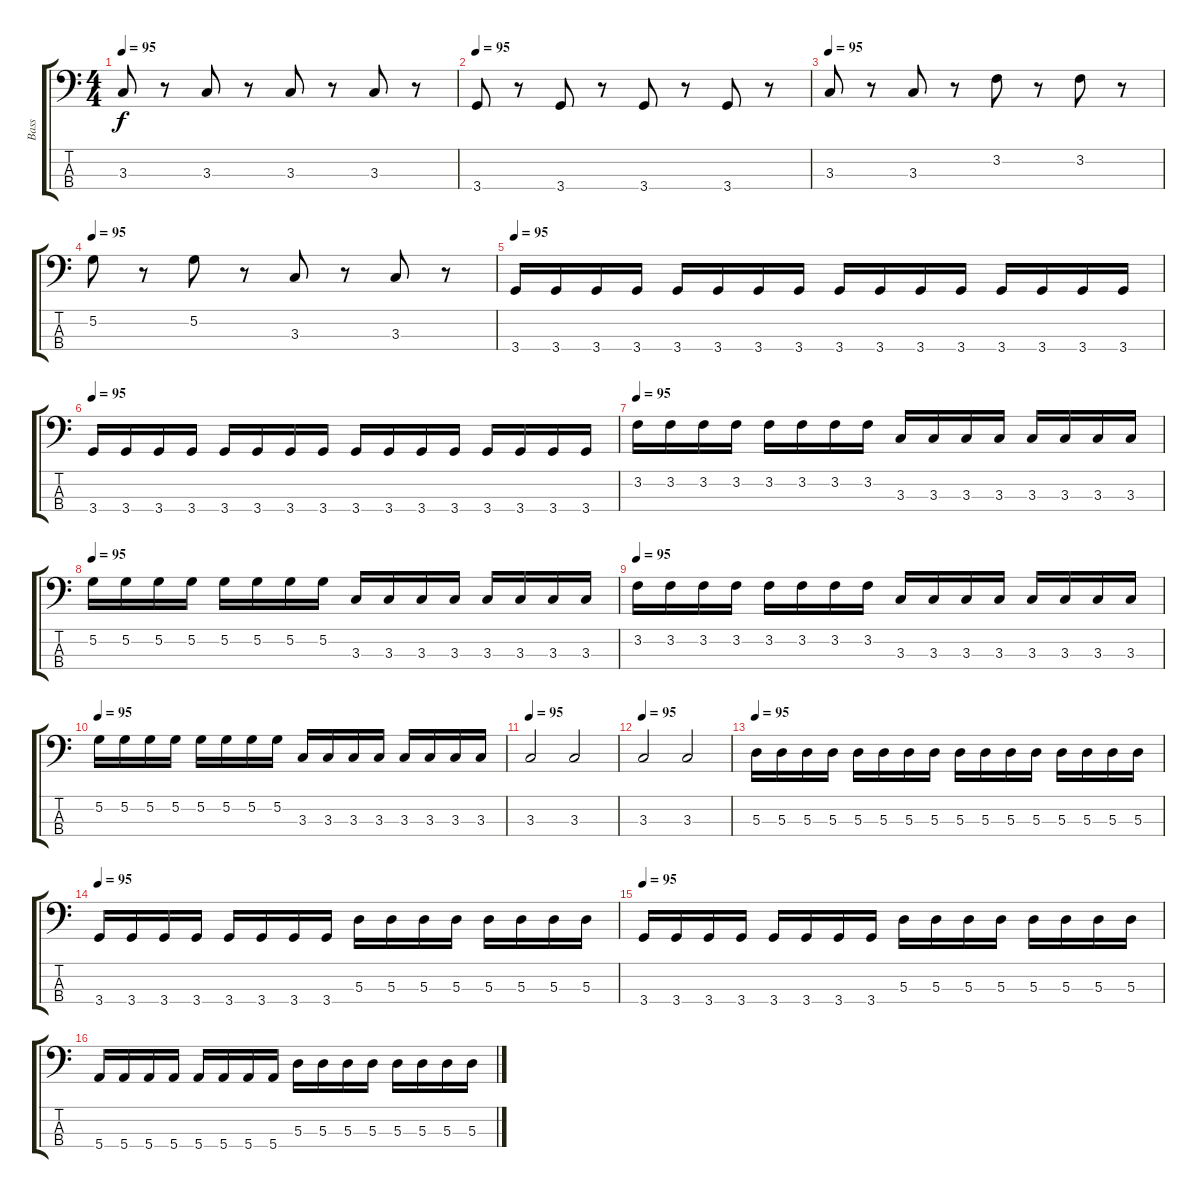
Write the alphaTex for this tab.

\track ("Bass" "Bass") {instrument slapbass1}
\staff {score tabs}
\tuning (G2 D2 A1 E1) {hide}
\ts (4 4)
\tempo 95
\clef f4
\ks c
3.3.8{dy f} r.8 3.3.8 r.8 3.3.8 r.8 3.3.8 r.8 |
\tempo 95
3.4.8 r.8 3.4.8 r.8 3.4.8 r.8 3.4.8 r.8 |
\tempo 95
3.3.8 r.8 3.3.8 r.8 3.2.8 r.8 3.2.8 r.8 |
\tempo 95
5.2.8 r.8 5.2.8 r.8 3.3.8 r.8 3.3.8 r.8 |
\tempo 95
3.4.16 3.4.16 3.4.16 3.4.16 3.4.16 3.4.16 3.4.16 3.4.16 3.4.16 3.4.16 3.4.16 3.4.16 3.4.16 3.4.16 3.4.16 3.4.16 |
\tempo 95
3.4.16 3.4.16 3.4.16 3.4.16 3.4.16 3.4.16 3.4.16 3.4.16 3.4.16 3.4.16 3.4.16 3.4.16 3.4.16 3.4.16 3.4.16 3.4.16 |
\tempo 95
3.2.16 3.2.16 3.2.16 3.2.16 3.2.16 3.2.16 3.2.16 3.2.16 3.3.16 3.3.16 3.3.16 3.3.16 3.3.16 3.3.16 3.3.16 3.3.16 |
\tempo 95
5.2.16 5.2.16 5.2.16 5.2.16 5.2.16 5.2.16 5.2.16 5.2.16 3.3.16 3.3.16 3.3.16 3.3.16 3.3.16 3.3.16 3.3.16 3.3.16 |
\tempo 95
3.2.16 3.2.16 3.2.16 3.2.16 3.2.16 3.2.16 3.2.16 3.2.16 3.3.16 3.3.16 3.3.16 3.3.16 3.3.16 3.3.16 3.3.16 3.3.16 |
\tempo 95
5.2.16 5.2.16 5.2.16 5.2.16 5.2.16 5.2.16 5.2.16 5.2.16 3.3.16 3.3.16 3.3.16 3.3.16 3.3.16 3.3.16 3.3.16 3.3.16 |
\tempo 95
3.3.2 3.3.2 |
\tempo 95
3.3.2 3.3.2 |
\tempo 95
5.3.16 5.3.16 5.3.16 5.3.16 5.3.16 5.3.16 5.3.16 5.3.16 5.3.16 5.3.16 5.3.16 5.3.16 5.3.16 5.3.16 5.3.16 5.3.16 |
\tempo 95
3.4.16 3.4.16 3.4.16 3.4.16 3.4.16 3.4.16 3.4.16 3.4.16 5.3.16 5.3.16 5.3.16 5.3.16 5.3.16 5.3.16 5.3.16 5.3.16 |
\tempo 95
3.4.16 3.4.16 3.4.16 3.4.16 3.4.16 3.4.16 3.4.16 3.4.16 5.3.16 5.3.16 5.3.16 5.3.16 5.3.16 5.3.16 5.3.16 5.3.16 |
5.4.16 5.4.16 5.4.16 5.4.16 5.4.16 5.4.16 5.4.16 5.4.16 5.3.16 5.3.16 5.3.16 5.3.16 5.3.16 5.3.16 5.3.16 5.3.16
